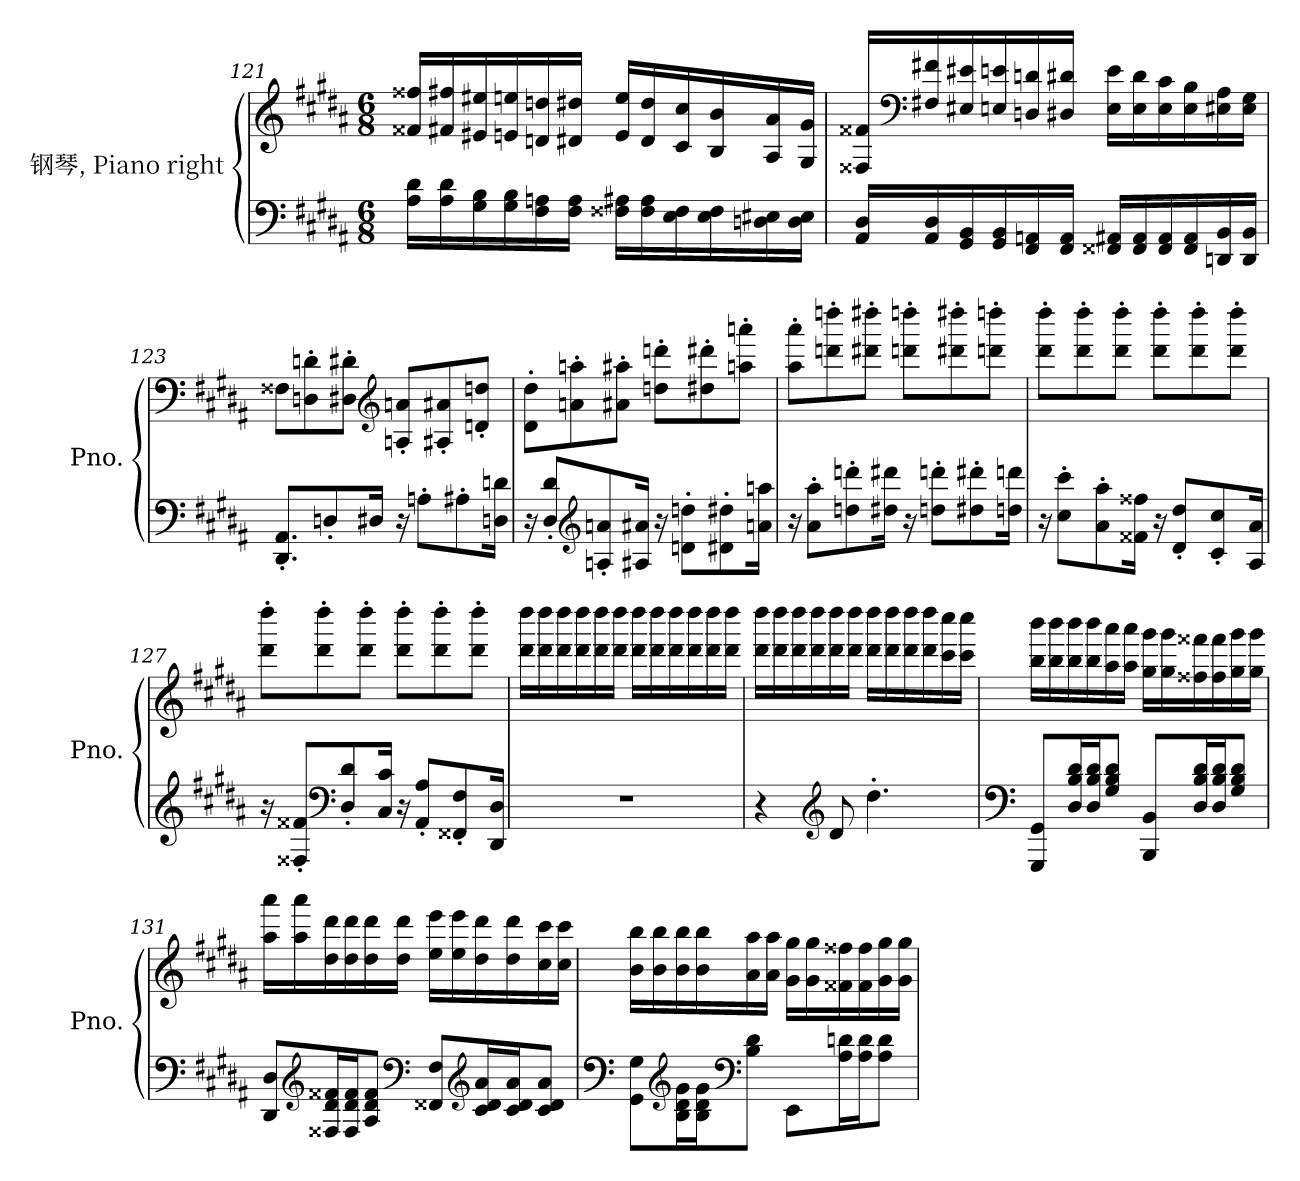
**kern	**kern
*part1	*part1
*staff2	*staff1
*I"钢琴, Piano right	*
*I'Pno.	*
!!LO:LB:g=z
*clefF4	*clefG2
*k[f#c#g#d#a#]	*k[f#c#g#d#a#]
*M6/8	*M6/8
=121	=121
16A#\ 16d#\LL	16f##X/ 16ff##X/LL
*	*MM130
16A#\ 16d#\	16f#X/ 16ff#X/
16G#\ 16B\	16e#X/ 16ee#X/
*	*MM133
16G#\ 16B\	16en/ 16een/
*	*MM129
16F#\ 16An\	16dn/ 16ddn/
*	*MM133
16F#\ 16A\JJ	16d#X/ 16dd#X/JJ
16F##X\ 16A#X\LL	16e/ 16ee/LL
16F##\ 16A#\	16d#/ 16dd#/
16E\ 16F##\	16c#/ 16cc#/
16E\ 16F##\	16B/ 16b/
16Dn\ 16E#X\	16A#/ 16a#/
16D\ 16E#\JJ	16G#/ 16g#/JJ
=122	=122
16AA#/ 16D#/LL	16F##X/ 16f##X/LL
*	*clefF4
16AA#/ 16D#/	16F#X/ 16f#X/
*	*MM134
16GG#/ 16BB/	16E#X/ 16e#X/
16GG#/ 16BB/	16En/ 16en/
16FF#/ 16AAn/	16Dn/ 16dn/
*	*MM115
16FF#/ 16AA/JJ	16D#X/ 16d#X/JJ
*	*MM119
16FF##X/ 16AA#X/LL	16E\ 16e\LL
*	*MM127
16FF##/ 16AA#/	16E\ 16d#\
16FF##/ 16AA#/	16E\ 16c#\
16FF##/ 16AA#/	16E\ 16B\
16DDn/ 16BB/	16E#X\ 16A#\
*	*MM131
16DD/ 16BB/JJ	16E#\ 16G#\JJ
!!LO:LB:g=z
=123	=123
*	*MM132
8.DD#/' 8.AA#/'L	8F##X\L
.	8Dn\' 8dn\'
8Dn'/	.
.	8D#X\' 8d#X\'J
16D#X/Jk	.
*	*clefG2
16r	8An/' 8an/'L
8An'\L	.
.	8A#X/' 8a#X/'
8A#X'\	.
.	8dn/' 8ddn/'J
16Dn\ 16dn\Jk	.
=124	=124
16r	8d#\' 8dd#\'L
8D#/' 8d#/'L	.
.	8an\' 8aan\'
*clefG2	*
8An/' 8an/'	.
.	8a#X\' 8aa#X\'J
16A#X/ 16a#X/Jk	.
16r	8ddn\' 8dddn\'L
8dn\' 8ddn\'L	.
.	8dd#X\' 8ddd#X\'
8d#X\' 8dd#X\'	.
.	8aan\' 8aaan\'J
16an\ 16aan\Jk	.
!!LO:LB:g=z
=125	=125
*	*MM131
16r	8aa#\' 8aaa#\'L
8a#\' 8aa#\'L	.
*	*MM138
.	8dddn\' 8ddddn\'
8ddn\' 8dddn\'	.
.	8ddd#X\' 8dddd#X\'J
16dd#X\ 16ddd#X\Jk	.
*	*MM142
16r	8dddn\' 8ddddn\'L
8ddn\' 8dddn\'L	.
.	8ddd#X\' 8dddd#X\'
8dd#X\' 8ddd#X\'	.
*	*MM135
.	8dddn\' 8ddddn\'J
16ddn\ 16dddn\Jk	.
=126	=126
16r	8ddd#\' 8dddd#\'L
8cc#\' 8ccc#\'L	.
*	*MM136
.	8ddd#\' 8dddd#\'
8a#\' 8aa#\'	.
.	8ddd#\' 8dddd#\'J
16f##X\ 16ff##X\Jk	.
16r	8ddd#\' 8dddd#\'L
8d#/' 8dd#/'L	.
.	8ddd#\' 8dddd#\'
8c#/' 8cc#/'	.
.	8ddd#\' 8dddd#\'J
16A#/ 16a#/Jk	.
=127	=127
*	*MM137
16r	8ddd#\' 8dddd#\'L
8F##X/' 8f##X/'L	.
.	8ddd#\' 8dddd#\'
*clefF4	*
8D#/' 8d#/'	.
.	8ddd#\' 8dddd#\'J
16C#/ 16c#/Jk	.
16r	8ddd#\' 8dddd#\'L
8AA#/' 8A#/'L	.
.	8ddd#\' 8dddd#\'
8FF##X/' 8F##/'	.
.	8ddd#\' 8dddd#\'J
16DD#/ 16D#/Jk	.
!!LO:PB:g=z
=128	=128
*	*MM120
2.r	16ddd#\ 16dddd#\LL
.	16ddd#\ 16dddd#\
*	*MM120
.	16ddd#\ 16dddd#\
.	16ddd#\ 16dddd#\
.	16ddd#\ 16dddd#\
.	16ddd#\ 16dddd#\JJ
.	16ddd#\ 16dddd#\LL
.	16ddd#\ 16dddd#\
*	*MM138
.	16ddd#\ 16dddd#\
.	16ddd#\ 16dddd#\
*	*MM137
.	16ddd#\ 16dddd#\
.	16ddd#\ 16dddd#\JJ
=129	=129
4r	16ddd#\ 16dddd#\LL
.	16ddd#\ 16dddd#\
.	16ddd#\ 16dddd#\
.	16ddd#\ 16dddd#\
*clefG2	*
*	*MM116
8d#/	16ddd#\ 16dddd#\
.	16ddd#\ 16dddd#\JJ
*	*MM127
4.dd#'\	16ddd#\ 16dddd#\LL
.	16ddd#\ 16dddd#\
.	16ddd#\ 16dddd#\
.	16ddd#\ 16dddd#\
*	*MM132
.	16ccc#\ 16cccc#\
.	16ccc#\ 16cccc#\JJ
!!LO:LB:g=z
=130	=130
*clefF4	*
8GGG#/ 8GG#/L	16bb\ 16bbb\LL
.	16bb\ 16bbb\
16D#/ 16B/ 16d#/L	16bb\ 16bbb\
16D#/ 16B/ 16d#/J	16bb\ 16bbb\
*	*MM133
8G#/ 8B/ 8d#/J	16aa#\ 16aaa#\
.	16aa#\ 16aaa#\JJ
*	*MM136
8BBB/ 8BB/L	16gg#\ 16ggg#\LL
.	16gg#\ 16ggg#\
16D#/ 16B/ 16d#/L	16ff##X\ 16fff##X\
16D#/ 16B/ 16d#/J	16ff##\ 16fff##\
*	*MM138
8G#/ 8B/ 8d#/J	16gg#\ 16ggg#\
.	16gg#\ 16ggg#\JJ
=131	=131
*	*MM136
8DD#/ 8D#/L	16aa#\ 16aaa#\LL
.	16aa#\ 16aaa#\
*clefG2	*
16F##X/ 16d#/ 16f##X/L	16dd#\ 16ddd#\
16F##/ 16d#/ 16f##/J	16dd#\ 16ddd#\
*	*MM139
8A#/ 8d#/ 8f##/J	16dd#\ 16ddd#\
.	16dd#\ 16ddd#\JJ
*clefF4	*
8FF##X/ 8F##/L	16ee\ 16eee\LL
.	16ee\ 16eee\
*clefG2	*
16c#/ 16d#/ 16a#/L	16dd#\ 16ddd#\
16c#/ 16d#/ 16a#/J	16dd#\ 16ddd#\
*	*MM140
8c#/ 8d#/ 8a#/J	16cc#\ 16ccc#\
.	16cc#\ 16ccc#\JJ
!!LO:LB:g=z
=132	=132
*clefF4	*
*	*MM138
8GG#\ 8G#\L	16b\ 16bb\LL
.	16b\ 16bb\
*clefG2	*
16B\ 16d#\ 16g#\L	16b\ 16bb\
16B\ 16d#\ 16g#\J	16b\ 16bb\
*clefF4	*
*	*MM141
8B\ 8d#\J	16a#\ 16aa#\
.	16a#\ 16aa#\JJ
*	*MM139
8EE\L	16g#\ 16gg#\LL
.	16g#\ 16gg#\
*	*MM141
16A#\ 16dn\L	16f##X\ 16ff##X\
16A#\ 16d\J	16f##\ 16ff##\
*	*MM142
8A#\ 8d\J	16g#\ 16gg#\
.	16g#\ 16gg#\JJ
=	=
*-	*-
